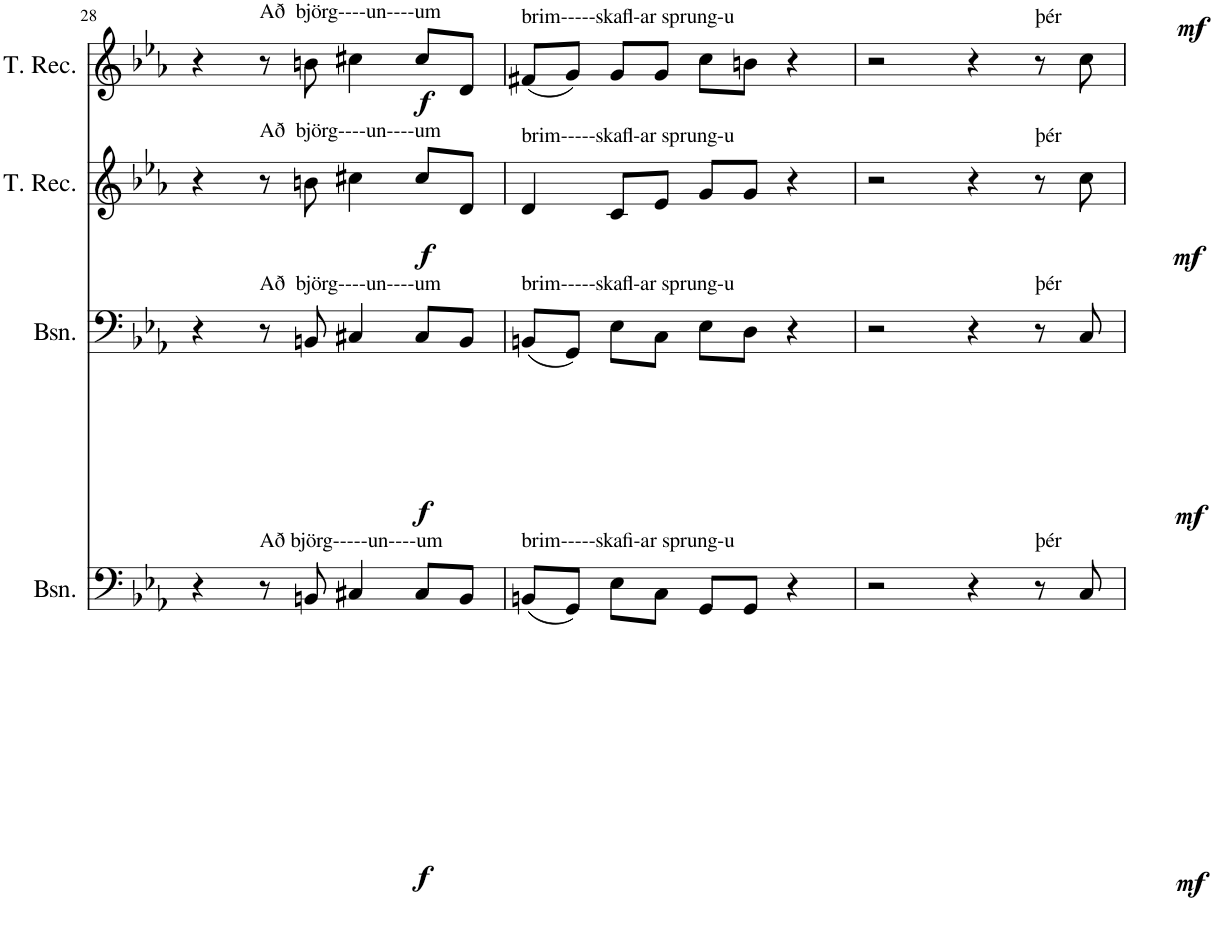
**kern	**dynam	**kern	**dynam	**kern	**dynam	**kern	**dynam
*part4	*part4	*part3	*part3	*part2	*part2	*part1	*part1
*staff4	*staff4	*staff3	*staff3	*staff2	*staff2	*staff1	*staff1
*I"Bassoon	*	*I"Bassoon	*	*I"Tenor Recorder	*	*I"Tenor Recorder	*
*I'Bsn.	*	*I'Bsn.	*	*I'T. Rec.	*	*I'T. Rec.	*
!!LO:PB:g=z
*clefF4	*	*clefF4	*	*clefG2	*	*clefG2	*
*k[b-e-a-]	*	*k[b-e-a-]	*	*k[b-e-a-]	*	*k[b-e-a-]	*
*M4/4	*	*M4/4	*	*M4/4	*	*M4/4	*
=28	=28	=28	=28	=28	=28	=28	=28
4r	.	4r	.	4r	.	4r	.
!	!	!	!	!	!	!LO:TX:a:t=Að  björg----un----um	!
!	!	!	!	!LO:TX:a:t=Að  björg----un----um	!	!	!
!	!	!LO:TX:a:t=Að  björg----un----um	!	!	!	!	!
!LO:TX:a:t=Að björg-----un----um	!	!	!	!	!	!	!
!	!LO:DY:b	!	!LO:DY:b	!	!LO:DY:b	!	!LO:DY:b
8r	f	8r	f	8r	f	8r	f
8BBn/	.	8BBn/	.	8bn\	.	8bn\	.
4C#X/	.	4C#X/	.	4cc#X\	.	4cc#X\	.
8C#/L	.	8C#/L	.	8cc#/L	.	8cc#/L	.
8BB/J	.	8BB/J	.	8d/J	.	8d/J	.
=29	=29	=29	=29	=29	=29	=29	=29
!	!	!	!	!	!	!LO:TX:a:t=brim-----skafl-ar sprung-u	!
!	!	!	!	!LO:TX:a:t=brim-----skafl-ar sprung-u	!	!	!
!	!	!LO:TX:a:t=brim-----skafl-ar sprung-u	!	!	!	!	!
!LO:TX:a:t=brim-----skafi-ar sprung-u	!	!	!	!	!	!	!
(8BBn/L	.	(8BBn/L	.	4d/	.	(8f#X/L	.
8GG/J)	.	8GG/J)	.	.	.	8g/J)	.
8E-\L	.	8E-\L	.	8c/L	.	8g/L	.
8C\J	.	8C\J	.	8e-/J	.	8g/J	.
8GG/L	.	8E-\L	.	8g/L	.	8cc\L	.
8GG/J	.	8D\J	.	8g/J	.	8bn\J	.
4r	.	4r	.	4r	.	4r	.
=30	=30	=30	=30	=30	=30	=30	=30
2r	.	2r	.	2r	.	2r	.
4r	.	4r	.	4r	.	4r	.
!	!	!	!	!	!	!LO:TX:a:t=þér	!
!	!	!	!	!LO:TX:a:t=þér	!	!	!
!	!	!LO:TX:a:t=þér	!	!	!	!	!
!LO:TX:a:t=þér	!	!	!	!	!	!	!
!	!LO:DY:b	!	!LO:DY:b	!	!LO:DY:b	!	!LO:DY:b
8r	mf	8r	mf	8r	mf	8r	mf
8C/	.	8C/	.	8cc\	.	8cc\	.
=	=	=	=	=	=	=	=
*-	*-	*-	*-	*-	*-	*-	*-
